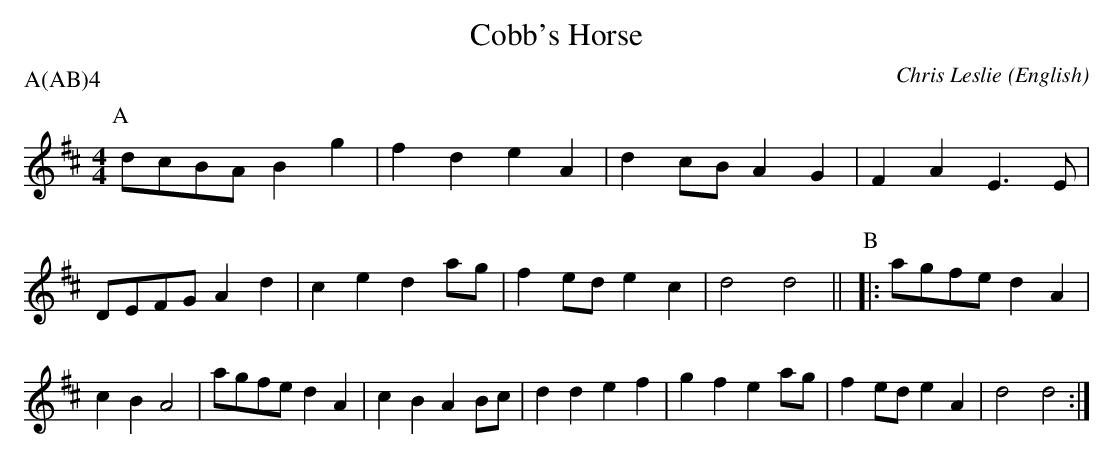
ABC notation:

X:1
T:Cobb's Horse
M:4/4
C:Chris Leslie
O:English
P:A(AB)4
K:D
P:A
dcBA  B2 g2 | f2  d2 e2 A2 | d2 cB A2 G2 | F2  A2 E3 E   |\
DEFG  A2 d2 | c2  e2 d2 ag | f2 ed e2 c2 | d4     d4     ||\
P:B
|: agfe  d2 A2 | c2  B2 A4    | agfe d2 A2  | c2  B2 A2 Bc  |\
d2 d2 e2 f2 | g2  f2 e2 ag | f2 ed e2 A2 | d4     d4     :|
